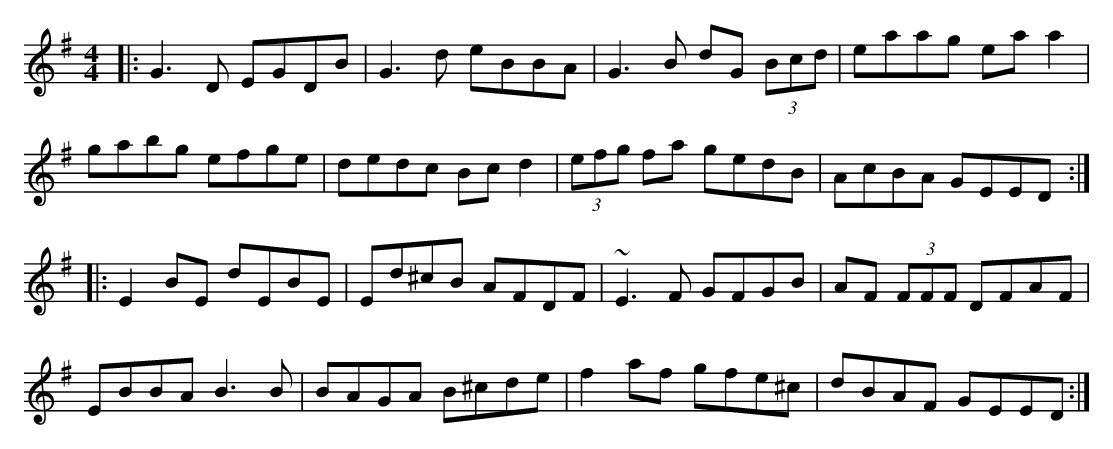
X:1
M:4/4
K:G
|:G3D EGDB|G3d eBBA|G3B dG (3Bcd|eaag ea a2|
gabg efge|dedc Bc d2|(3efg fa gedB|AcBA GEED:|
|:E2 BE dEBE|Ed^cB AFDF|~E3 F GFGB|AF (3FFF DFAF|
EBBA B3 B|BAGA B^cde|f2 af gfe^c|dBAF GEED:|
